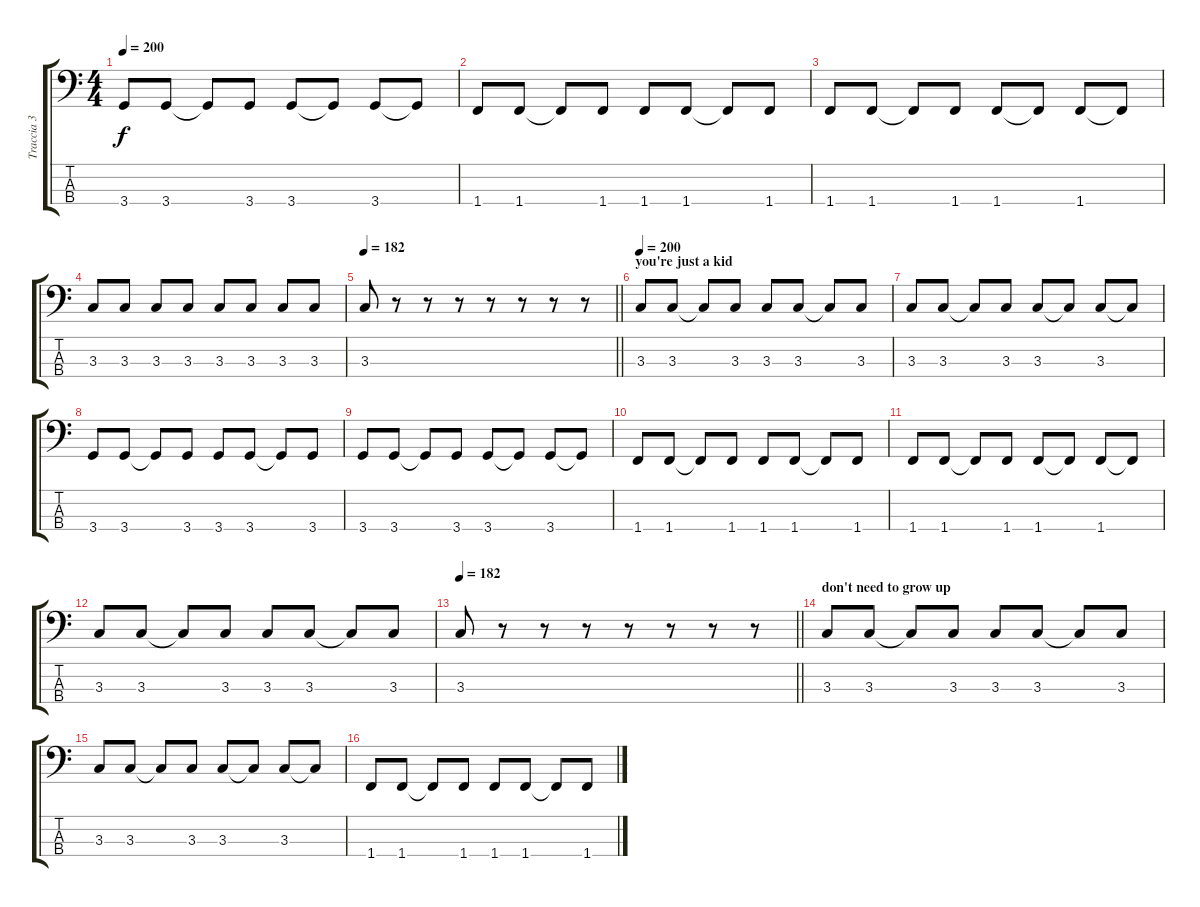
\track ("Traccia 3" "Traccia 3") {instrument electricbassfinger}
\staff {score tabs}
\tuning (G2 D2 A1 E1) {hide}
\ts (4 4)
\tempo 200
\clef f4
\ks c
3.4.8{dy f} 3.4.8 3.4{t}.8 3.4.8 3.4.8 3.4{t}.8 3.4.8 3.4{t}.8 |
1.4.8 1.4.8 1.4{t}.8 1.4.8 1.4.8 1.4.8 1.4{t}.8 1.4.8 |
1.4.8 1.4.8 1.4{t}.8 1.4.8 1.4.8 1.4{t}.8 1.4.8 1.4{t}.8 |
3.3.8 3.3.8 3.3.8 3.3.8 3.3.8 3.3.8 3.3.8 3.3.8 |
\tempo 182
\barLineRight lightlight
3.3.8 r.8 r.8 r.8 r.8 r.8 r.8 r.8 |
\section ("" "you're just a kid")
\tempo 200
3.3.8 3.3.8 3.3{t}.8 3.3.8 3.3.8 3.3.8 3.3{t}.8 3.3.8 |
3.3.8 3.3.8 3.3{t}.8 3.3.8 3.3.8 3.3{t}.8 3.3.8 3.3{t}.8 |
3.4.8 3.4.8 3.4{t}.8 3.4.8 3.4.8 3.4.8 3.4{t}.8 3.4.8 |
3.4.8 3.4.8 3.4{t}.8 3.4.8 3.4.8 3.4{t}.8 3.4.8 3.4{t}.8 |
1.4.8 1.4.8 1.4{t}.8 1.4.8 1.4.8 1.4.8 1.4{t}.8 1.4.8 |
1.4.8 1.4.8 1.4{t}.8 1.4.8 1.4.8 1.4{t}.8 1.4.8 1.4{t}.8 |
3.3.8 3.3.8 3.3{t}.8 3.3.8 3.3.8 3.3.8 3.3{t}.8 3.3.8 |
\tempo 182
\barLineRight lightlight
3.3.8 r.8 r.8 r.8 r.8 r.8 r.8 r.8 |
\section ("" "don't need to grow up")
3.3.8 3.3.8 3.3{t}.8 3.3.8 3.3.8 3.3.8 3.3{t}.8 3.3.8 |
3.3.8 3.3.8 3.3{t}.8 3.3.8 3.3.8 3.3{t}.8 3.3.8 3.3{t}.8 |
1.4.8 1.4.8 1.4{t}.8 1.4.8 1.4.8 1.4.8 1.4{t}.8 1.4.8
